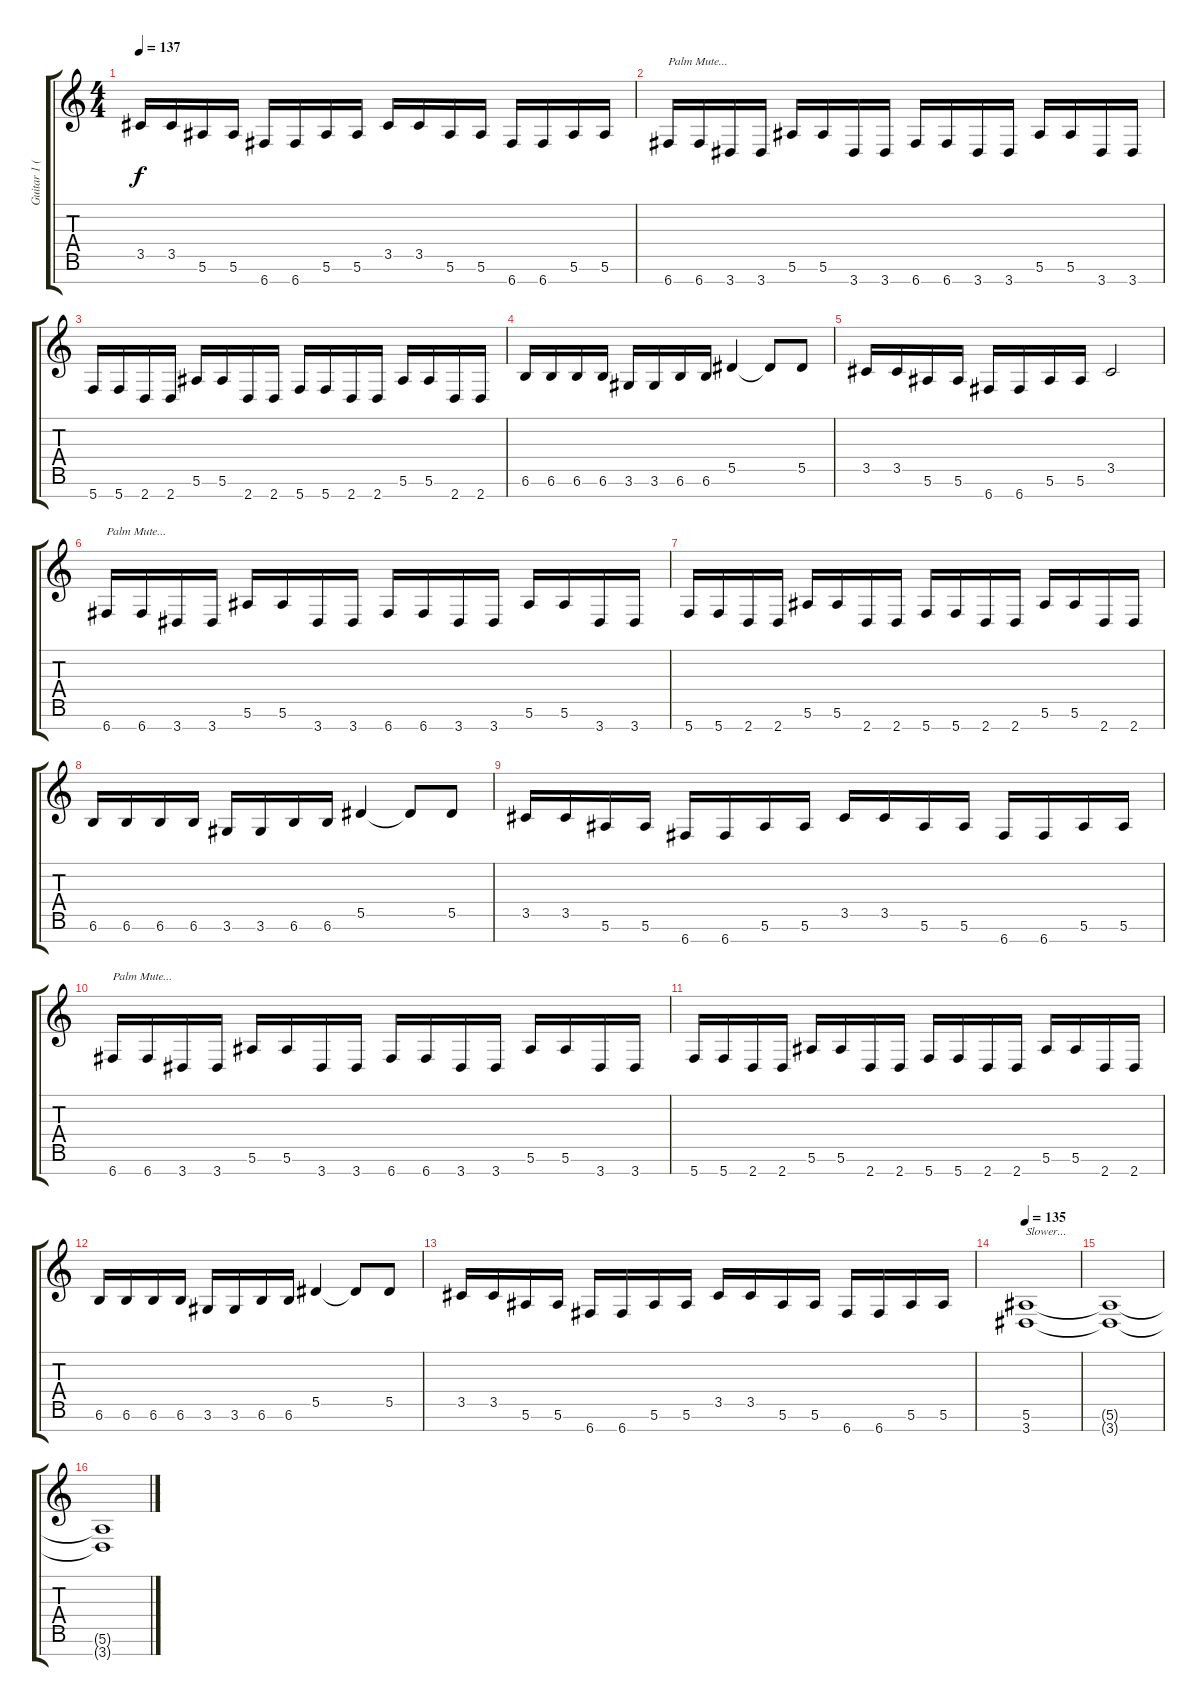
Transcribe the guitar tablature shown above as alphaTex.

\track ("Guitar 1 (7 strings)" "Guitar 1 (") {instrument distortionguitar}
\staff {score tabs}
\tuning (F4 C4 G3 Eb3 Bb2 F2 C2) {hide}
\ts (4 4)
\tempo 137
\clef g2
\ks c
3.5.16{dy f} 3.5.16 5.6.16 5.6.16 6.7.16 6.7.16 5.6.16 5.6.16 3.5.16 3.5.16 5.6.16 5.6.16 6.7.16 6.7.16 5.6.16 5.6.16 |
6.7.16{txt "Palm Mute..."} 6.7.16 3.7.16 3.7.16 5.6.16 5.6.16 3.7.16 3.7.16 6.7.16 6.7.16 3.7.16 3.7.16 5.6.16 5.6.16 3.7.16 3.7.16 |
5.7.16 5.7.16 2.7.16 2.7.16 5.6.16 5.6.16 2.7.16 2.7.16 5.7.16 5.7.16 2.7.16 2.7.16 5.6.16 5.6.16 2.7.16 2.7.16 |
6.6.16 6.6.16 6.6.16 6.6.16 3.6.16 3.6.16 6.6.16 6.6.16 5.5.4 5.5{t}.8 5.5.8 |
3.5.16 3.5.16 5.6.16 5.6.16 6.7.16 6.7.16 5.6.16 5.6.16 3.5.2 |
6.7.16{txt "Palm Mute..."} 6.7.16 3.7.16 3.7.16 5.6.16 5.6.16 3.7.16 3.7.16 6.7.16 6.7.16 3.7.16 3.7.16 5.6.16 5.6.16 3.7.16 3.7.16 |
5.7.16 5.7.16 2.7.16 2.7.16 5.6.16 5.6.16 2.7.16 2.7.16 5.7.16 5.7.16 2.7.16 2.7.16 5.6.16 5.6.16 2.7.16 2.7.16 |
6.6.16 6.6.16 6.6.16 6.6.16 3.6.16 3.6.16 6.6.16 6.6.16 5.5.4 5.5{t}.8 5.5.8 |
3.5.16 3.5.16 5.6.16 5.6.16 6.7.16 6.7.16 5.6.16 5.6.16 3.5.16 3.5.16 5.6.16 5.6.16 6.7.16 6.7.16 5.6.16 5.6.16 |
6.7.16{txt "Palm Mute..."} 6.7.16 3.7.16 3.7.16 5.6.16 5.6.16 3.7.16 3.7.16 6.7.16 6.7.16 3.7.16 3.7.16 5.6.16 5.6.16 3.7.16 3.7.16 |
5.7.16 5.7.16 2.7.16 2.7.16 5.6.16 5.6.16 2.7.16 2.7.16 5.7.16 5.7.16 2.7.16 2.7.16 5.6.16 5.6.16 2.7.16 2.7.16 |
6.6.16 6.6.16 6.6.16 6.6.16 3.6.16 3.6.16 6.6.16 6.6.16 5.5.4 5.5{t}.8 5.5.8 |
3.5.16 3.5.16 5.6.16 5.6.16 6.7.16 6.7.16 5.6.16 5.6.16 3.5.16 3.5.16 5.6.16 5.6.16 6.7.16 6.7.16 5.6.16 5.6.16 |
\tempo 130
\tempo 135
(5.6 3.7).1{txt "Slower..."} |
(5.6{t} 3.7{t}).1 |
(5.6{t} 3.7{t}).1
